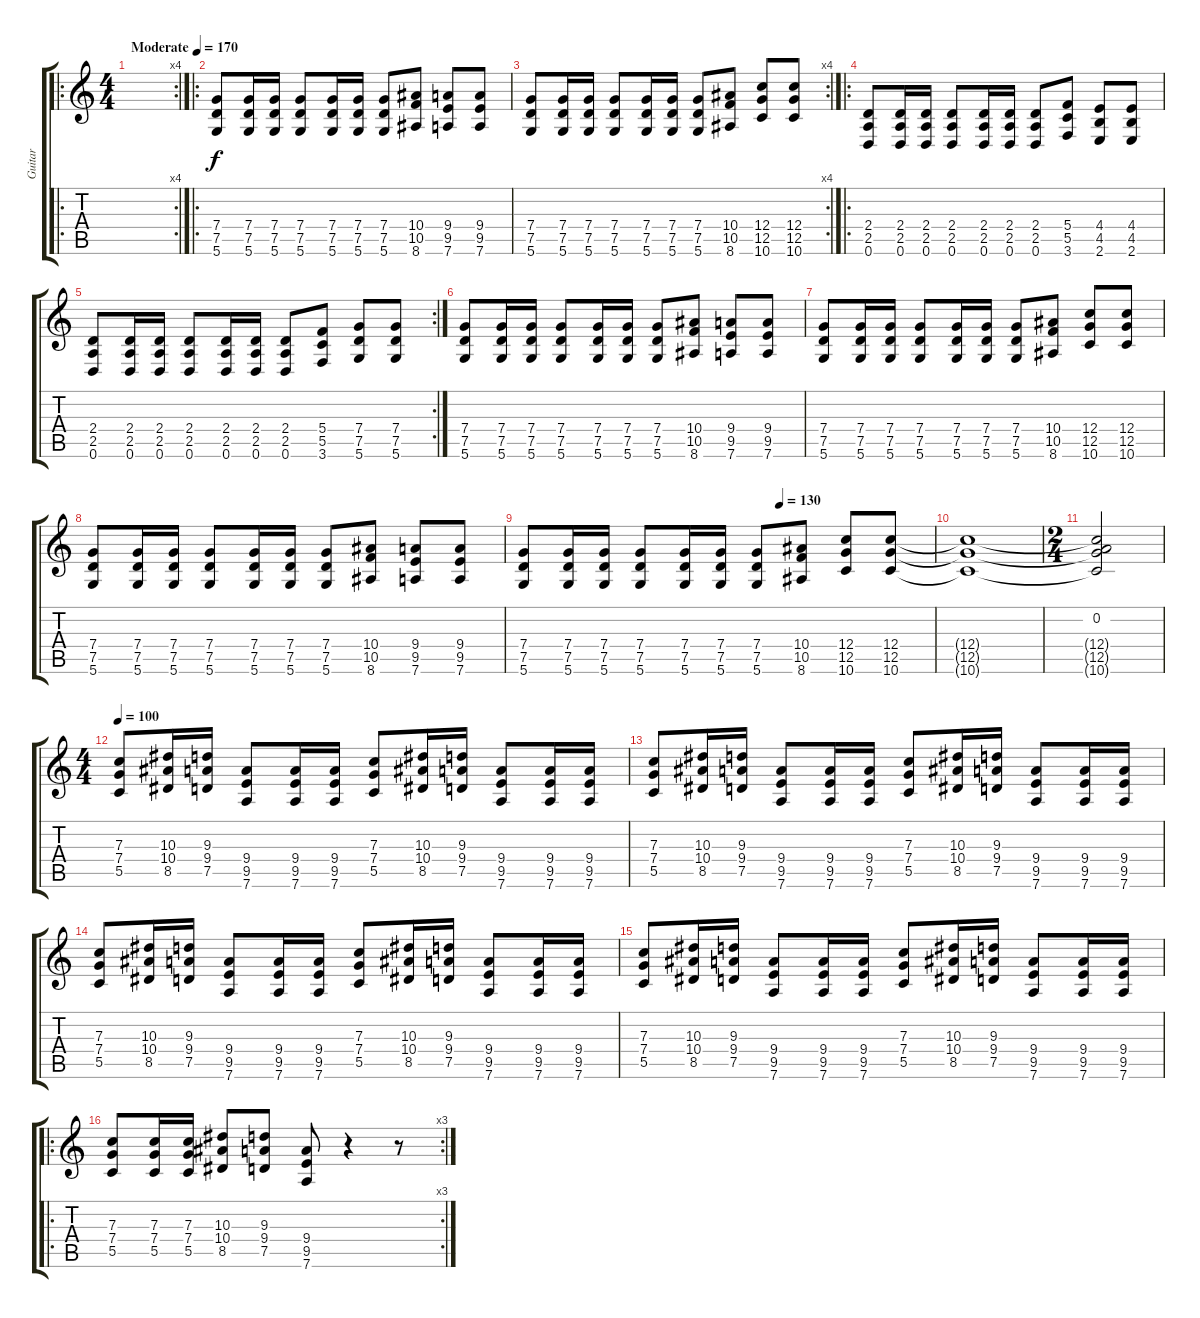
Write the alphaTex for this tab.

\track ("Guitar" "Guitar") {instrument distortionguitar}
\staff {score tabs}
\tuning (D4 A3 F3 C3 G2 D2) {hide}
\ro
\rc 4
\ts (4 4)
\tempo (170 "Moderate")
\clef g2
\ks c
|
\ro
(7.4 7.5 5.6).8 (7.4 7.5 5.6).16 (7.4 7.5 5.6).16 (7.4 7.5 5.6).8 (7.4 7.5 5.6).16 (7.4 7.5 5.6).16 (7.4 7.5 5.6).8 (10.4 10.5 8.6).8 (9.4 9.5 7.6).8 (9.4 9.5 7.6).8 |
\rc 4
(7.4 7.5 5.6).8 (7.4 7.5 5.6).16 (7.4 7.5 5.6).16 (7.4 7.5 5.6).8 (7.4 7.5 5.6).16 (7.4 7.5 5.6).16 (7.4 7.5 5.6).8 (10.4 10.5 8.6).8 (12.4 12.5 10.6).8 (12.4 12.5 10.6).8 |
\ro
(2.4 2.5 0.6).8 (2.4 2.5 0.6).16 (2.4 2.5 0.6).16 (2.4 2.5 0.6).8 (2.4 2.5 0.6).16 (2.4 2.5 0.6).16 (2.4 2.5 0.6).8 (5.4 5.5 3.6).8 (4.4 4.5 2.6).8 (4.4 4.5 2.6).8 |
\rc 2
(2.4 2.5 0.6).8 (2.4 2.5 0.6).16 (2.4 2.5 0.6).16 (2.4 2.5 0.6).8 (2.4 2.5 0.6).16 (2.4 2.5 0.6).16 (2.4 2.5 0.6).8 (5.4 5.5 3.6).8 (7.4 7.5 5.6).8 (7.4 7.5 5.6).8 |
(7.4 7.5 5.6).8 (7.4 7.5 5.6).16 (7.4 7.5 5.6).16 (7.4 7.5 5.6).8 (7.4 7.5 5.6).16 (7.4 7.5 5.6).16 (7.4 7.5 5.6).8 (10.4 10.5 8.6).8 (9.4 9.5 7.6).8 (9.4 9.5 7.6).8 |
(7.4 7.5 5.6).8 (7.4 7.5 5.6).16 (7.4 7.5 5.6).16 (7.4 7.5 5.6).8 (7.4 7.5 5.6).16 (7.4 7.5 5.6).16 (7.4 7.5 5.6).8 (10.4 10.5 8.6).8 (12.4 12.5 10.6).8 (12.4 12.5 10.6).8 |
(7.4 7.5 5.6).8 (7.4 7.5 5.6).16 (7.4 7.5 5.6).16 (7.4 7.5 5.6).8 (7.4 7.5 5.6).16 (7.4 7.5 5.6).16 (7.4 7.5 5.6).8 (10.4 10.5 8.6).8 (9.4 9.5 7.6).8 (9.4 9.5 7.6).8 |
\tempo (130 0.625)
(7.4 7.5 5.6).8 (7.4 7.5 5.6).16 (7.4 7.5 5.6).16 (7.4 7.5 5.6).8 (7.4 7.5 5.6).16 (7.4 7.5 5.6).16 (7.4 7.5 5.6).8 (10.4 10.5 8.6).8 (12.4 12.5 10.6).8 (12.4 12.5 10.6).8 |
(12.4{t} 12.5{t} 10.6{t}).1 |
\ts (2 4)
(0.2 12.4{t} 12.5{t} 10.6{t}).2 |
\ts (4 4)
\tempo 100
(7.3 7.4 5.5).8 (10.3 10.4 8.5).16 (9.3 9.4 7.5).16 (9.4 9.5 7.6).8 (9.4 9.5 7.6).16 (9.4 9.5 7.6).16 (7.3 7.4 5.5).8 (10.3 10.4 8.5).16 (9.3 9.4 7.5).16 (9.4 9.5 7.6).8 (9.4 9.5 7.6).16 (9.4 9.5 7.6).16 |
(7.3 7.4 5.5).8 (10.3 10.4 8.5).16 (9.3 9.4 7.5).16 (9.4 9.5 7.6).8 (9.4 9.5 7.6).16 (9.4 9.5 7.6).16 (7.3 7.4 5.5).8 (10.3 10.4 8.5).16 (9.3 9.4 7.5).16 (9.4 9.5 7.6).8 (9.4 9.5 7.6).16 (9.4 9.5 7.6).16 |
(7.3 7.4 5.5).8 (10.3 10.4 8.5).16 (9.3 9.4 7.5).16 (9.4 9.5 7.6).8 (9.4 9.5 7.6).16 (9.4 9.5 7.6).16 (7.3 7.4 5.5).8 (10.3 10.4 8.5).16 (9.3 9.4 7.5).16 (9.4 9.5 7.6).8 (9.4 9.5 7.6).16 (9.4 9.5 7.6).16 |
(7.3 7.4 5.5).8 (10.3 10.4 8.5).16 (9.3 9.4 7.5).16 (9.4 9.5 7.6).8 (9.4 9.5 7.6).16 (9.4 9.5 7.6).16 (7.3 7.4 5.5).8 (10.3 10.4 8.5).16 (9.3 9.4 7.5).16 (9.4 9.5 7.6).8 (9.4 9.5 7.6).16 (9.4 9.5 7.6).16 |
\ro
\rc 3
(7.3 7.4 5.5).8 (7.3 7.4 5.5).16 (7.3 7.4 5.5).16 (10.3 10.4 8.5).8 (9.3 9.4 7.5).8 (9.4 9.5 7.6).8 r.4 r.8
